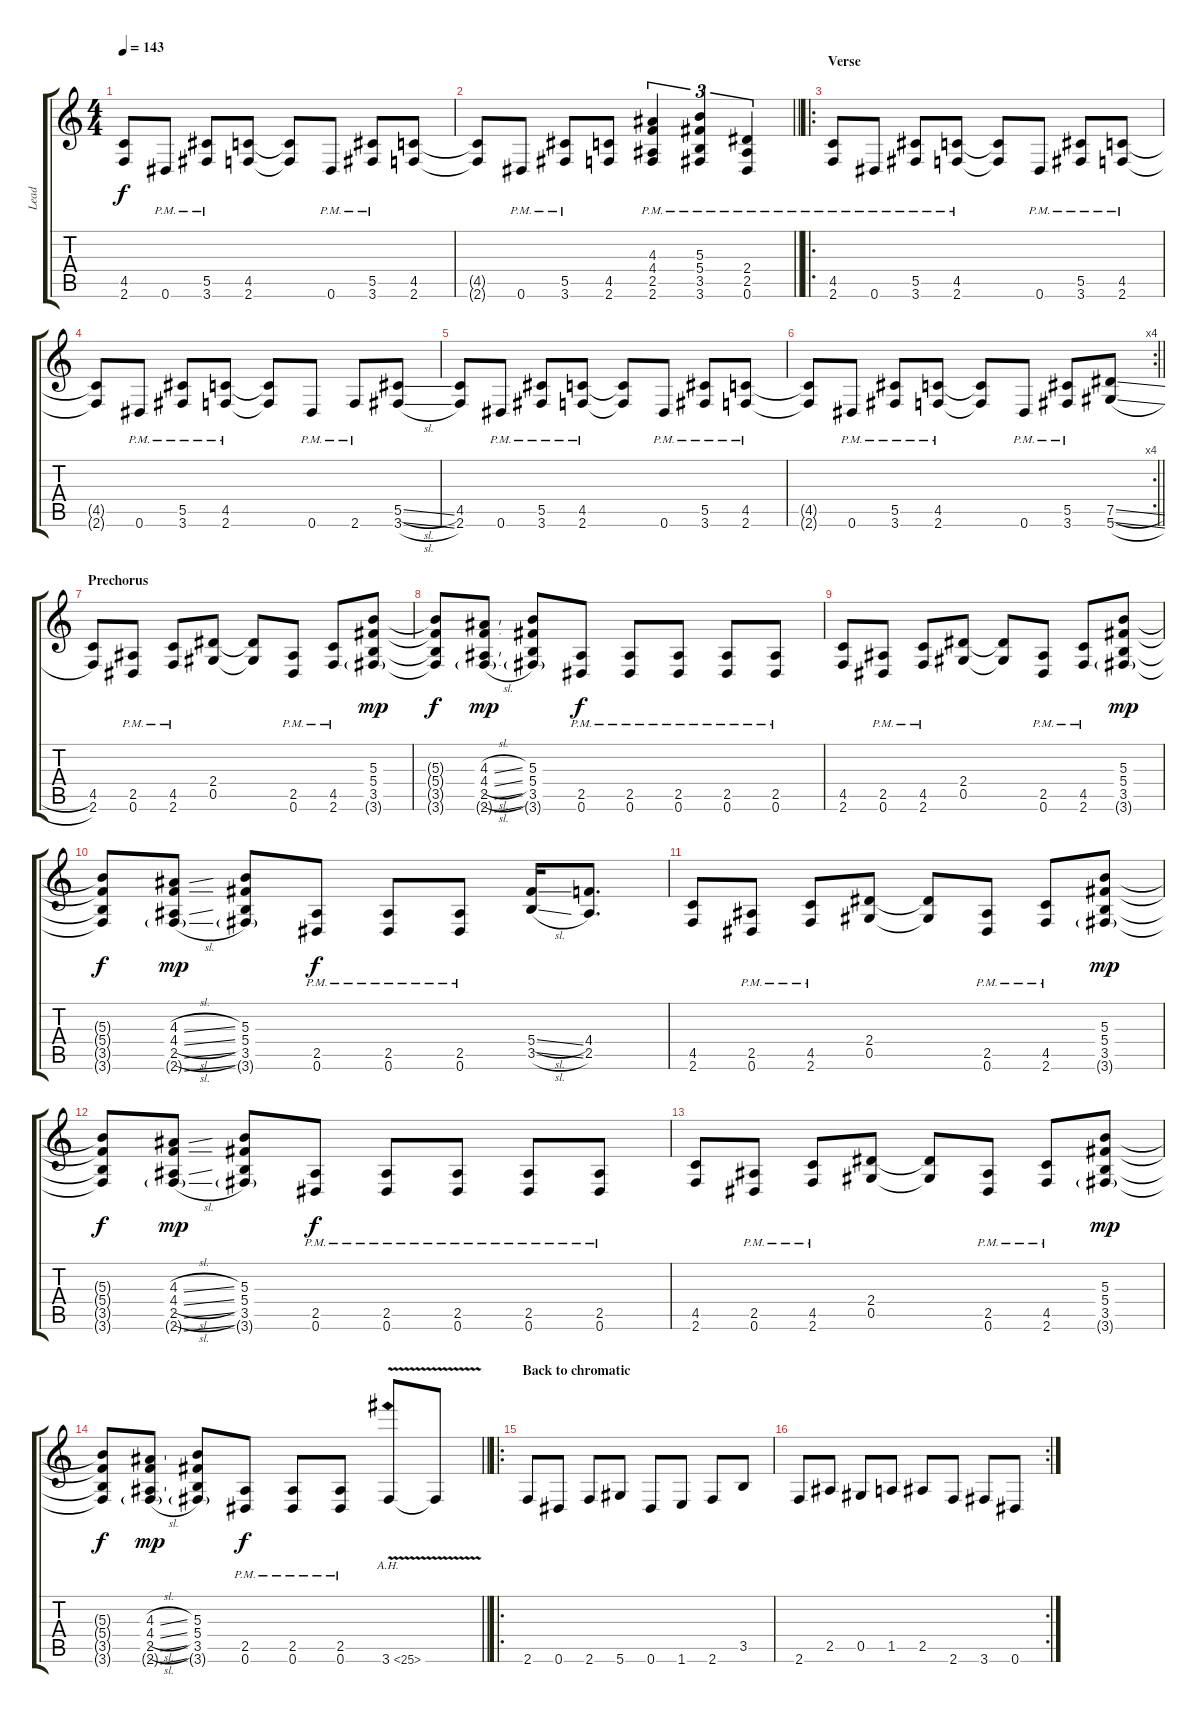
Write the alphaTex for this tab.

\track ("Lead" "Lead") {instrument distortionguitar}
\staff {score tabs}
\tuning (Eb4 Bb3 Gb3 Db3 Ab2 Eb2) {hide}
\ts (4 4)
\tempo 143
\clef g2
\ks c
(4.5 2.6).8{dy f} 0.6{pm}.8 (5.5{pm} 3.6{pm}).8 (4.5 2.6).8 (4.5{t} 2.6{t}).8 0.6{pm}.8 (5.5{pm} 3.6{pm}).8 (4.5 2.6).8 |
\barLineRight lightlight
(4.5{t} 2.6{t}).8 0.6{pm}.8 (5.5{pm} 3.6{pm}).8 (4.5 2.6).8 (4.3{pm} 4.4{pm} 2.5{pm} 2.6{pm}).4{tu (3 2)} (5.3{pm} 5.4{pm} 3.5{pm} 3.6{pm}).4{tu (3 2)} (2.4{pm} 2.5{pm} 0.6{pm}).4{tu (3 2)} |
\ro
\section ("" "Verse")
(4.5{pm} 2.6{pm}).8 0.6{pm}.8 (5.5{pm} 3.6{pm}).8 (4.5{pm} 2.6{pm}).8 (4.5{t} 2.6{t}).8 0.6{pm}.8 (5.5{pm} 3.6{pm}).8 (4.5{pm} 2.6{pm}).8 |
(4.5{t} 2.6{t}).8 0.6{pm}.8 (5.5{pm} 3.6{pm}).8 (4.5{pm} 2.6{pm}).8 (4.5{t} 2.6{t}).8 0.6{pm}.8 2.6{pm}.8 (5.5{sl} 3.6{sl}).8 |
(4.5 2.6).8 0.6{pm}.8 (5.5{pm} 3.6{pm}).8 (4.5{pm} 2.6{pm}).8 (4.5{t} 2.6{t}).8 0.6{pm}.8 (5.5{pm} 3.6{pm}).8 (4.5{pm} 2.6{pm}).8 |
\rc 4
\barLineRight lightlight
(4.5{t} 2.6{t}).8 0.6{pm}.8 (5.5{pm} 3.6{pm}).8 (4.5{pm} 2.6{pm}).8 (4.5{t} 2.6{t}).8 0.6{pm}.8 (5.5{pm} 3.6{pm}).8 (7.5{sl} 5.6{sl}).8 |
\section ("" "Prechorus")
(4.5 2.6).8 (2.5{pm} 0.6{pm}).8 (4.5{pm} 2.6{pm}).8 (2.4 0.5).8 (2.4{t} 0.5{t}).8 (2.5{pm} 0.6{pm}).8 (4.5{pm} 2.6{pm}).8 (5.3 5.4 3.5 3.6{g}).8{dy mp} |
(5.3{t} 5.4{t} 3.5{t} 3.6{t}).8{dy f} (4.3{sl} 4.4{sl} 2.5{sl} 2.6{sl g}).8{dy mp} (5.3 5.4 3.5 3.6{g}).8 (2.5{pm} 0.6{pm}).8{dy f} (2.5{pm} 0.6{pm}).8 (2.5{pm} 0.6{pm}).8 (2.5{pm} 0.6{pm}).8 (2.5{pm} 0.6{pm}).8 |
(4.5 2.6).8 (2.5{pm} 0.6{pm}).8 (4.5{pm} 2.6{pm}).8 (2.4 0.5).8 (2.4{t} 0.5{t}).8 (2.5{pm} 0.6{pm}).8 (4.5{pm} 2.6{pm}).8 (5.3 5.4 3.5 3.6{g}).8{dy mp} |
(5.3{t} 5.4{t} 3.5{t} 3.6{t}).8{dy f} (4.3{sl} 4.4{sl} 2.5{sl} 2.6{sl g}).8{dy mp} (5.3 5.4 3.5 3.6{g}).8 (2.5{pm} 0.6{pm}).8{dy f} (2.5{pm} 0.6{pm}).8 (2.5{pm} 0.6{pm}).8 (5.4{sl} 3.5{sl}).16 (4.4 2.5).8{d} |
(4.5 2.6).8 (2.5{pm} 0.6{pm}).8 (4.5{pm} 2.6{pm}).8 (2.4 0.5).8 (2.4{t} 0.5{t}).8 (2.5{pm} 0.6{pm}).8 (4.5{pm} 2.6{pm}).8 (5.3 5.4 3.5 3.6{g}).8{dy mp} |
(5.3{t} 5.4{t} 3.5{t} 3.6{t}).8{dy f} (4.3{sl} 4.4{sl} 2.5{sl} 2.6{sl g}).8{dy mp} (5.3 5.4 3.5 3.6{g}).8 (2.5{pm} 0.6{pm}).8{dy f} (2.5{pm} 0.6{pm}).8 (2.5{pm} 0.6{pm}).8 (2.5{pm} 0.6{pm}).8 (2.5{pm} 0.6{pm}).8 |
(4.5 2.6).8 (2.5{pm} 0.6{pm}).8 (4.5{pm} 2.6{pm}).8 (2.4 0.5).8 (2.4{t} 0.5{t}).8 (2.5{pm} 0.6{pm}).8 (4.5{pm} 2.6{pm}).8 (5.3 5.4 3.5 3.6{g}).8{dy mp} |
\barLineRight lightlight
(5.3{t} 5.4{t} 3.5{t} 3.6{t}).8{dy f} (4.3{sl} 4.4{sl} 2.5{sl} 2.6{sl g}).8{dy mp} (5.3 5.4 3.5 3.6{g}).8 (2.5{pm} 0.6{pm}).8{dy f} (2.5{pm} 0.6{pm}).8 (2.5{pm} 0.6{pm}).8 3.6{ah 22 v}.8 3.6{t}.8 |
\ro
\section ("" "Back to chromatic")
2.6.8 0.6.8 2.6.8 5.6.8 0.6.8 1.6.8 2.6.8 3.5.8 |
\rc 2
2.6.8 2.5.8 0.5.8 1.5.8 2.5.8 2.6.8 3.6.8 0.6.8
